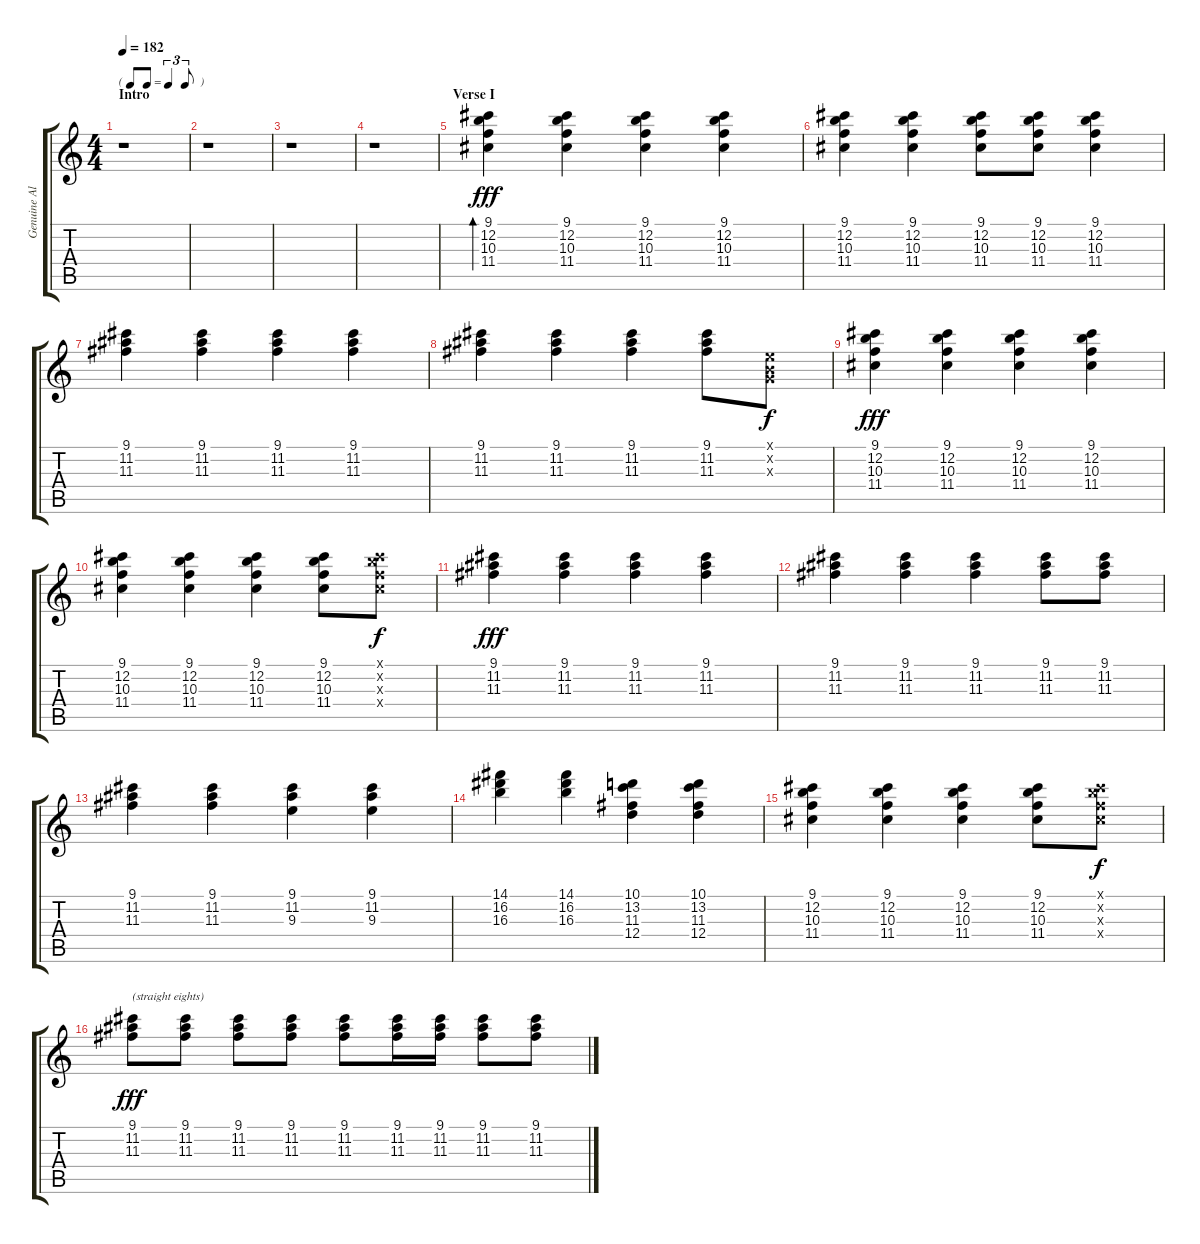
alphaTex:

\track ("Genuine Aloha Ukulele (Made in Japan)" "Genuine Al") {instrument acousticguitarsteel}
\staff {score tabs}
\tuning (E4 B3 G3 D3 A2 E2) {hide}
\ts (4 4)
\tf triplet8th
\section ("" "Intro")
\tempo 182
\clef g2
\ks c
r.1{dy fff instrument acousticguitarsteel} |
r.1 |
r.1 |
r.1 |
\section ("" "Verse I")
(9.1 12.2 10.3 11.4).4{bd 240} (9.1 12.2 10.3 11.4).4 (9.1 12.2 10.3 11.4).4 (9.1 12.2 10.3 11.4).4 |
(9.1 12.2 10.3 11.4).4 (9.1 12.2 10.3 11.4).4 (9.1 12.2 10.3 11.4).8 (9.1 12.2 10.3 11.4).8 (9.1 12.2 10.3 11.4).4 |
(9.1 11.2 11.3).4 (9.1 11.2 11.3).4 (9.1 11.2 11.3).4 (9.1 11.2 11.3).4 |
(9.1 11.2 11.3).4 (9.1 11.2 11.3).4 (9.1 11.2 11.3).4 (9.1 11.2 11.3).8 (0.1{x} 0.2{x} 0.3{x}).8{dy f} |
(9.1 12.2 10.3 11.4).4{dy fff} (9.1 12.2 10.3 11.4).4 (9.1 12.2 10.3 11.4).4 (9.1 12.2 10.3 11.4).4 |
(9.1 12.2 10.3 11.4).4 (9.1 12.2 10.3 11.4).4 (9.1 12.2 10.3 11.4).4 (9.1 12.2 10.3 11.4).8 (9.1{x} 12.2{x} 10.3{x} 11.4{x}).8{dy f} |
(9.1 11.2 11.3).4{dy fff} (9.1 11.2 11.3).4 (9.1 11.2 11.3).4 (9.1 11.2 11.3).4 |
(9.1 11.2 11.3).4 (9.1 11.2 11.3).4 (9.1 11.2 11.3).4 (9.1 11.2 11.3).8 (9.1 11.2 11.3).8 |
(9.1 11.2 11.3).4 (9.1 11.2 11.3).4 (9.1 11.2 9.3).4 (9.1 11.2 9.3).4 |
(14.1 16.2 16.3).4 (14.1 16.2 16.3).4 (10.1 13.2 11.3 12.4).4 (10.1 13.2 11.3 12.4).4 |
(9.1 12.2 10.3 11.4).4 (9.1 12.2 10.3 11.4).4 (9.1 12.2 10.3 11.4).4 (9.1 12.2 10.3 11.4).8 (9.1{x} 12.2{x} 10.3{x} 11.4{x}).8{dy f} |
(9.1 11.2 11.3).8{txt "(straight eights)" dy fff} (9.1 11.2 11.3).8 (9.1 11.2 11.3).8 (9.1 11.2 11.3).8 (9.1 11.2 11.3).8 (9.1 11.2 11.3).16 (9.1 11.2 11.3).16 (9.1 11.2 11.3).8 (9.1 11.2 11.3).8
